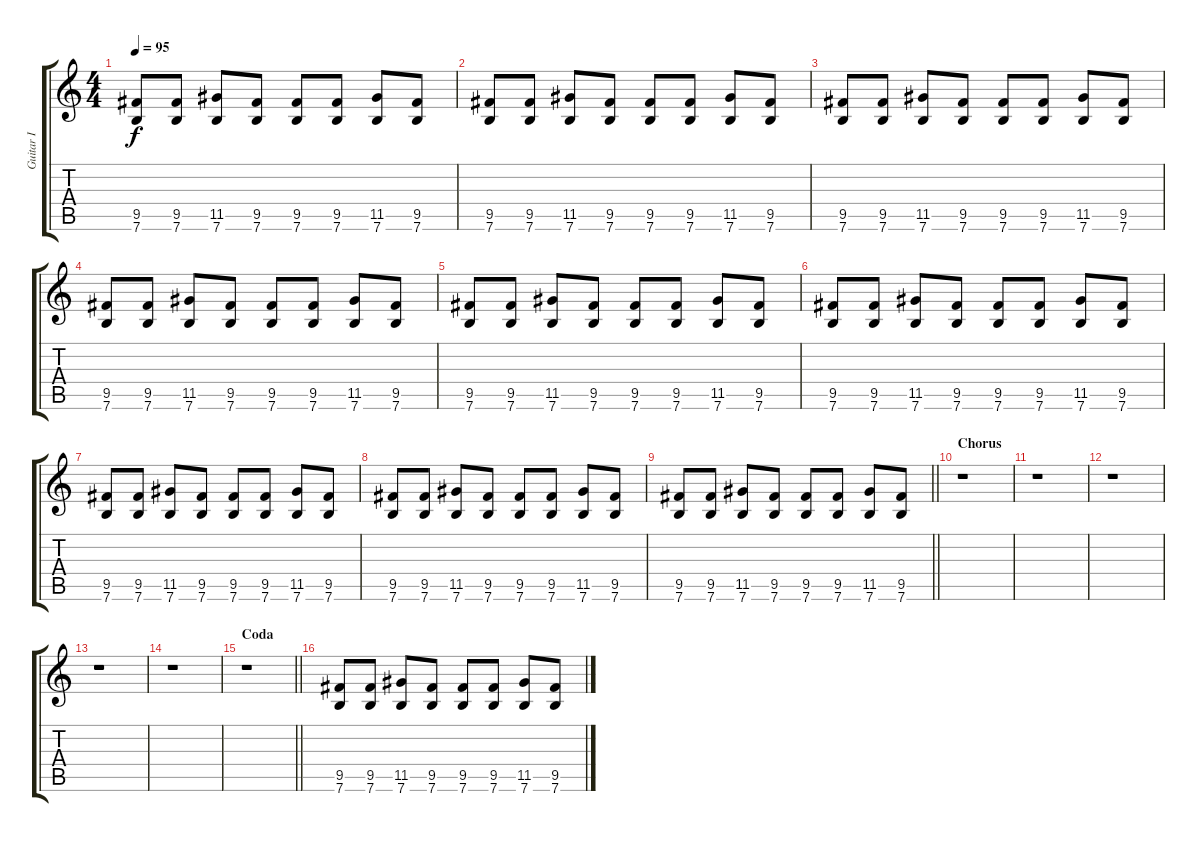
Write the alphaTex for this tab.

\track ("Guitar I" "Guitar I") {instrument distortionguitar}
\staff {score tabs}
\tuning (E4 B3 G3 D3 A2 E2) {hide}
\ts (4 4)
\tempo 95
\clef g2
\ks c
(9.5 7.6).8{dy f} (9.5 7.6).8 (11.5 7.6).8 (9.5 7.6).8 (9.5 7.6).8 (9.5 7.6).8 (11.5 7.6).8 (9.5 7.6).8 |
(9.5 7.6).8 (9.5 7.6).8 (11.5 7.6).8 (9.5 7.6).8 (9.5 7.6).8 (9.5 7.6).8 (11.5 7.6).8 (9.5 7.6).8 |
(9.5 7.6).8 (9.5 7.6).8 (11.5 7.6).8 (9.5 7.6).8 (9.5 7.6).8 (9.5 7.6).8 (11.5 7.6).8 (9.5 7.6).8 |
(9.5 7.6).8 (9.5 7.6).8 (11.5 7.6).8 (9.5 7.6).8 (9.5 7.6).8 (9.5 7.6).8 (11.5 7.6).8 (9.5 7.6).8 |
(9.5 7.6).8 (9.5 7.6).8 (11.5 7.6).8 (9.5 7.6).8 (9.5 7.6).8 (9.5 7.6).8 (11.5 7.6).8 (9.5 7.6).8 |
(9.5 7.6).8 (9.5 7.6).8 (11.5 7.6).8 (9.5 7.6).8 (9.5 7.6).8 (9.5 7.6).8 (11.5 7.6).8 (9.5 7.6).8 |
(9.5 7.6).8 (9.5 7.6).8 (11.5 7.6).8 (9.5 7.6).8 (9.5 7.6).8 (9.5 7.6).8 (11.5 7.6).8 (9.5 7.6).8 |
(9.5 7.6).8 (9.5 7.6).8 (11.5 7.6).8 (9.5 7.6).8 (9.5 7.6).8 (9.5 7.6).8 (11.5 7.6).8 (9.5 7.6).8 |
\barLineRight lightlight
(9.5 7.6).8 (9.5 7.6).8 (11.5 7.6).8 (9.5 7.6).8 (9.5 7.6).8 (9.5 7.6).8 (11.5 7.6).8 (9.5 7.6).8 |
\section ("" "Chorus")
r.1 |
r.1 |
r.1 |
r.1 |
r.1 |
\section ("" "Coda ")
\barLineRight lightlight
r.1 |
(9.5 7.6).8 (9.5 7.6).8 (11.5 7.6).8 (9.5 7.6).8 (9.5 7.6).8 (9.5 7.6).8 (11.5 7.6).8 (9.5 7.6).8
